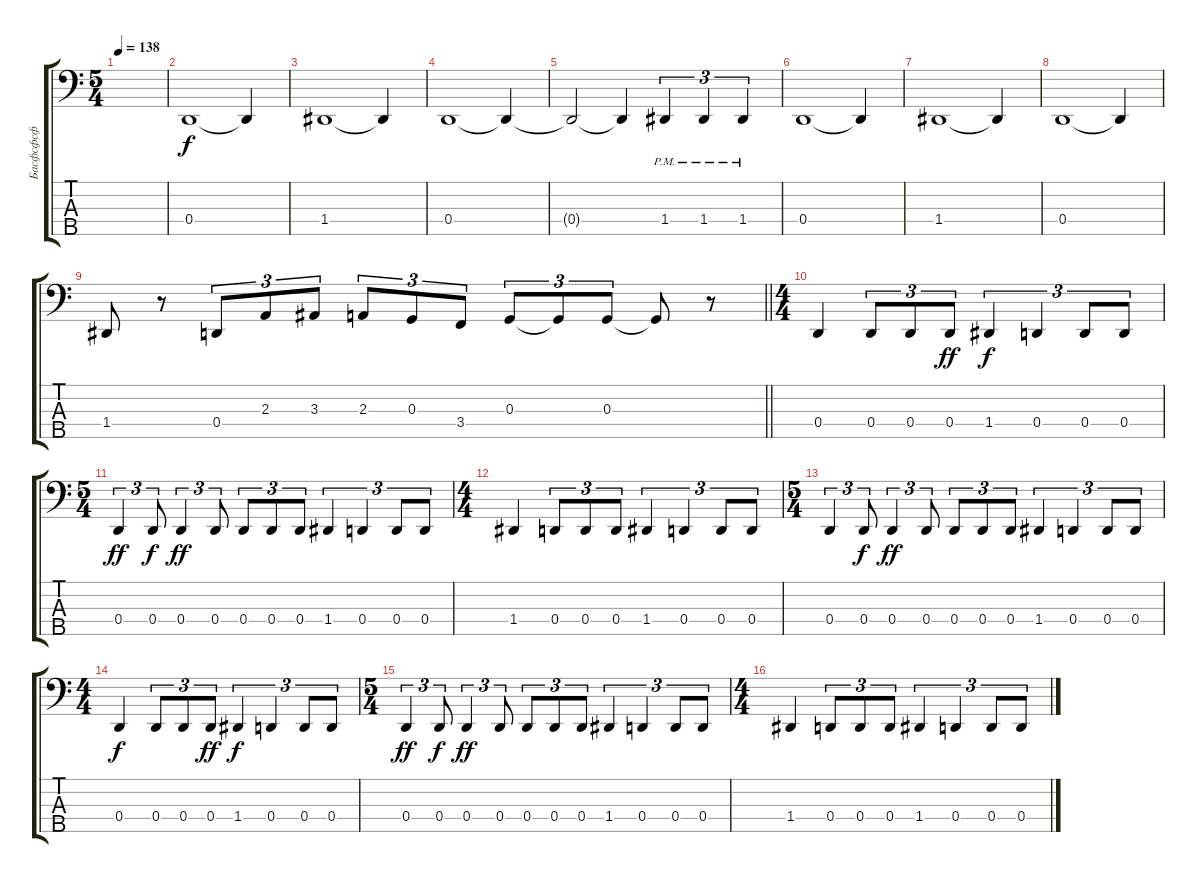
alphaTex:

\track ("Басфсфсф" "Басфсфсф") {instrument synthbass2}
\staff {score tabs}
\tuning (F2 C2 G1 D1 A0) {hide}
\ts (5 4)
\tempo 138
\clef f4
\ks c
|
0.4.1 0.4{t}.4 |
1.4.1 1.4{t}.4 |
0.4.1 0.4{t}.4 |
0.4{t}.2 0.4{t}.4 1.4{pm}.4{tu (3 2)} 1.4{pm}.4{tu (3 2)} 1.4{pm}.4{tu (3 2)} |
0.4.1 0.4{t}.4 |
1.4.1 1.4{t}.4 |
0.4.1 0.4{t}.4 |
\barLineRight lightlight
1.4.8 r.8 0.4.8{tu (3 2)} 2.3.8{tu (3 2)} 3.3.8{tu (3 2)} 2.3.8{tu (3 2)} 0.3.8{tu (3 2)} 3.4.8{tu (3 2)} 0.3.8{tu (3 2)} 0.3{t}.8{tu (3 2)} 0.3.8{tu (3 2)} 0.3{t}.8 r.8 |
\ts (4 4)
\section ("" "")
0.4.4 0.4.8{tu (3 2)} 0.4.8{tu (3 2)} 0.4.8{tu (3 2) dy ff} 1.4.4{tu (3 2) dy f} 0.4.4{tu (3 2)} 0.4.8{tu (3 2)} 0.4.8{tu (3 2)} |
\ts (5 4)
0.4.4{tu (3 2) dy ff} 0.4.8{tu (3 2) dy f} 0.4.4{tu (3 2) dy ff} 0.4.8{tu (3 2)} 0.4.8{tu (3 2)} 0.4.8{tu (3 2)} 0.4.8{tu (3 2)} 1.4.4{tu (3 2)} 0.4.4{tu (3 2)} 0.4.8{tu (3 2)} 0.4.8{tu (3 2)} |
\ts (4 4)
1.4.4 0.4.8{tu (3 2)} 0.4.8{tu (3 2)} 0.4.8{tu (3 2)} 1.4.4{tu (3 2)} 0.4.4{tu (3 2)} 0.4.8{tu (3 2)} 0.4.8{tu (3 2)} |
\ts (5 4)
0.4.4{tu (3 2)} 0.4.8{tu (3 2) dy f} 0.4.4{tu (3 2) dy ff} 0.4.8{tu (3 2)} 0.4.8{tu (3 2)} 0.4.8{tu (3 2)} 0.4.8{tu (3 2)} 1.4.4{tu (3 2)} 0.4.4{tu (3 2)} 0.4.8{tu (3 2)} 0.4.8{tu (3 2)} |
\ts (4 4)
0.4.4{dy f} 0.4.8{tu (3 2)} 0.4.8{tu (3 2)} 0.4.8{tu (3 2) dy ff} 1.4.4{tu (3 2) dy f} 0.4.4{tu (3 2)} 0.4.8{tu (3 2)} 0.4.8{tu (3 2)} |
\ts (5 4)
0.4.4{tu (3 2) dy ff} 0.4.8{tu (3 2) dy f} 0.4.4{tu (3 2) dy ff} 0.4.8{tu (3 2)} 0.4.8{tu (3 2)} 0.4.8{tu (3 2)} 0.4.8{tu (3 2)} 1.4.4{tu (3 2)} 0.4.4{tu (3 2)} 0.4.8{tu (3 2)} 0.4.8{tu (3 2)} |
\ts (4 4)
1.4.4 0.4.8{tu (3 2)} 0.4.8{tu (3 2)} 0.4.8{tu (3 2)} 1.4.4{tu (3 2)} 0.4.4{tu (3 2)} 0.4.8{tu (3 2)} 0.4.8{tu (3 2)}
